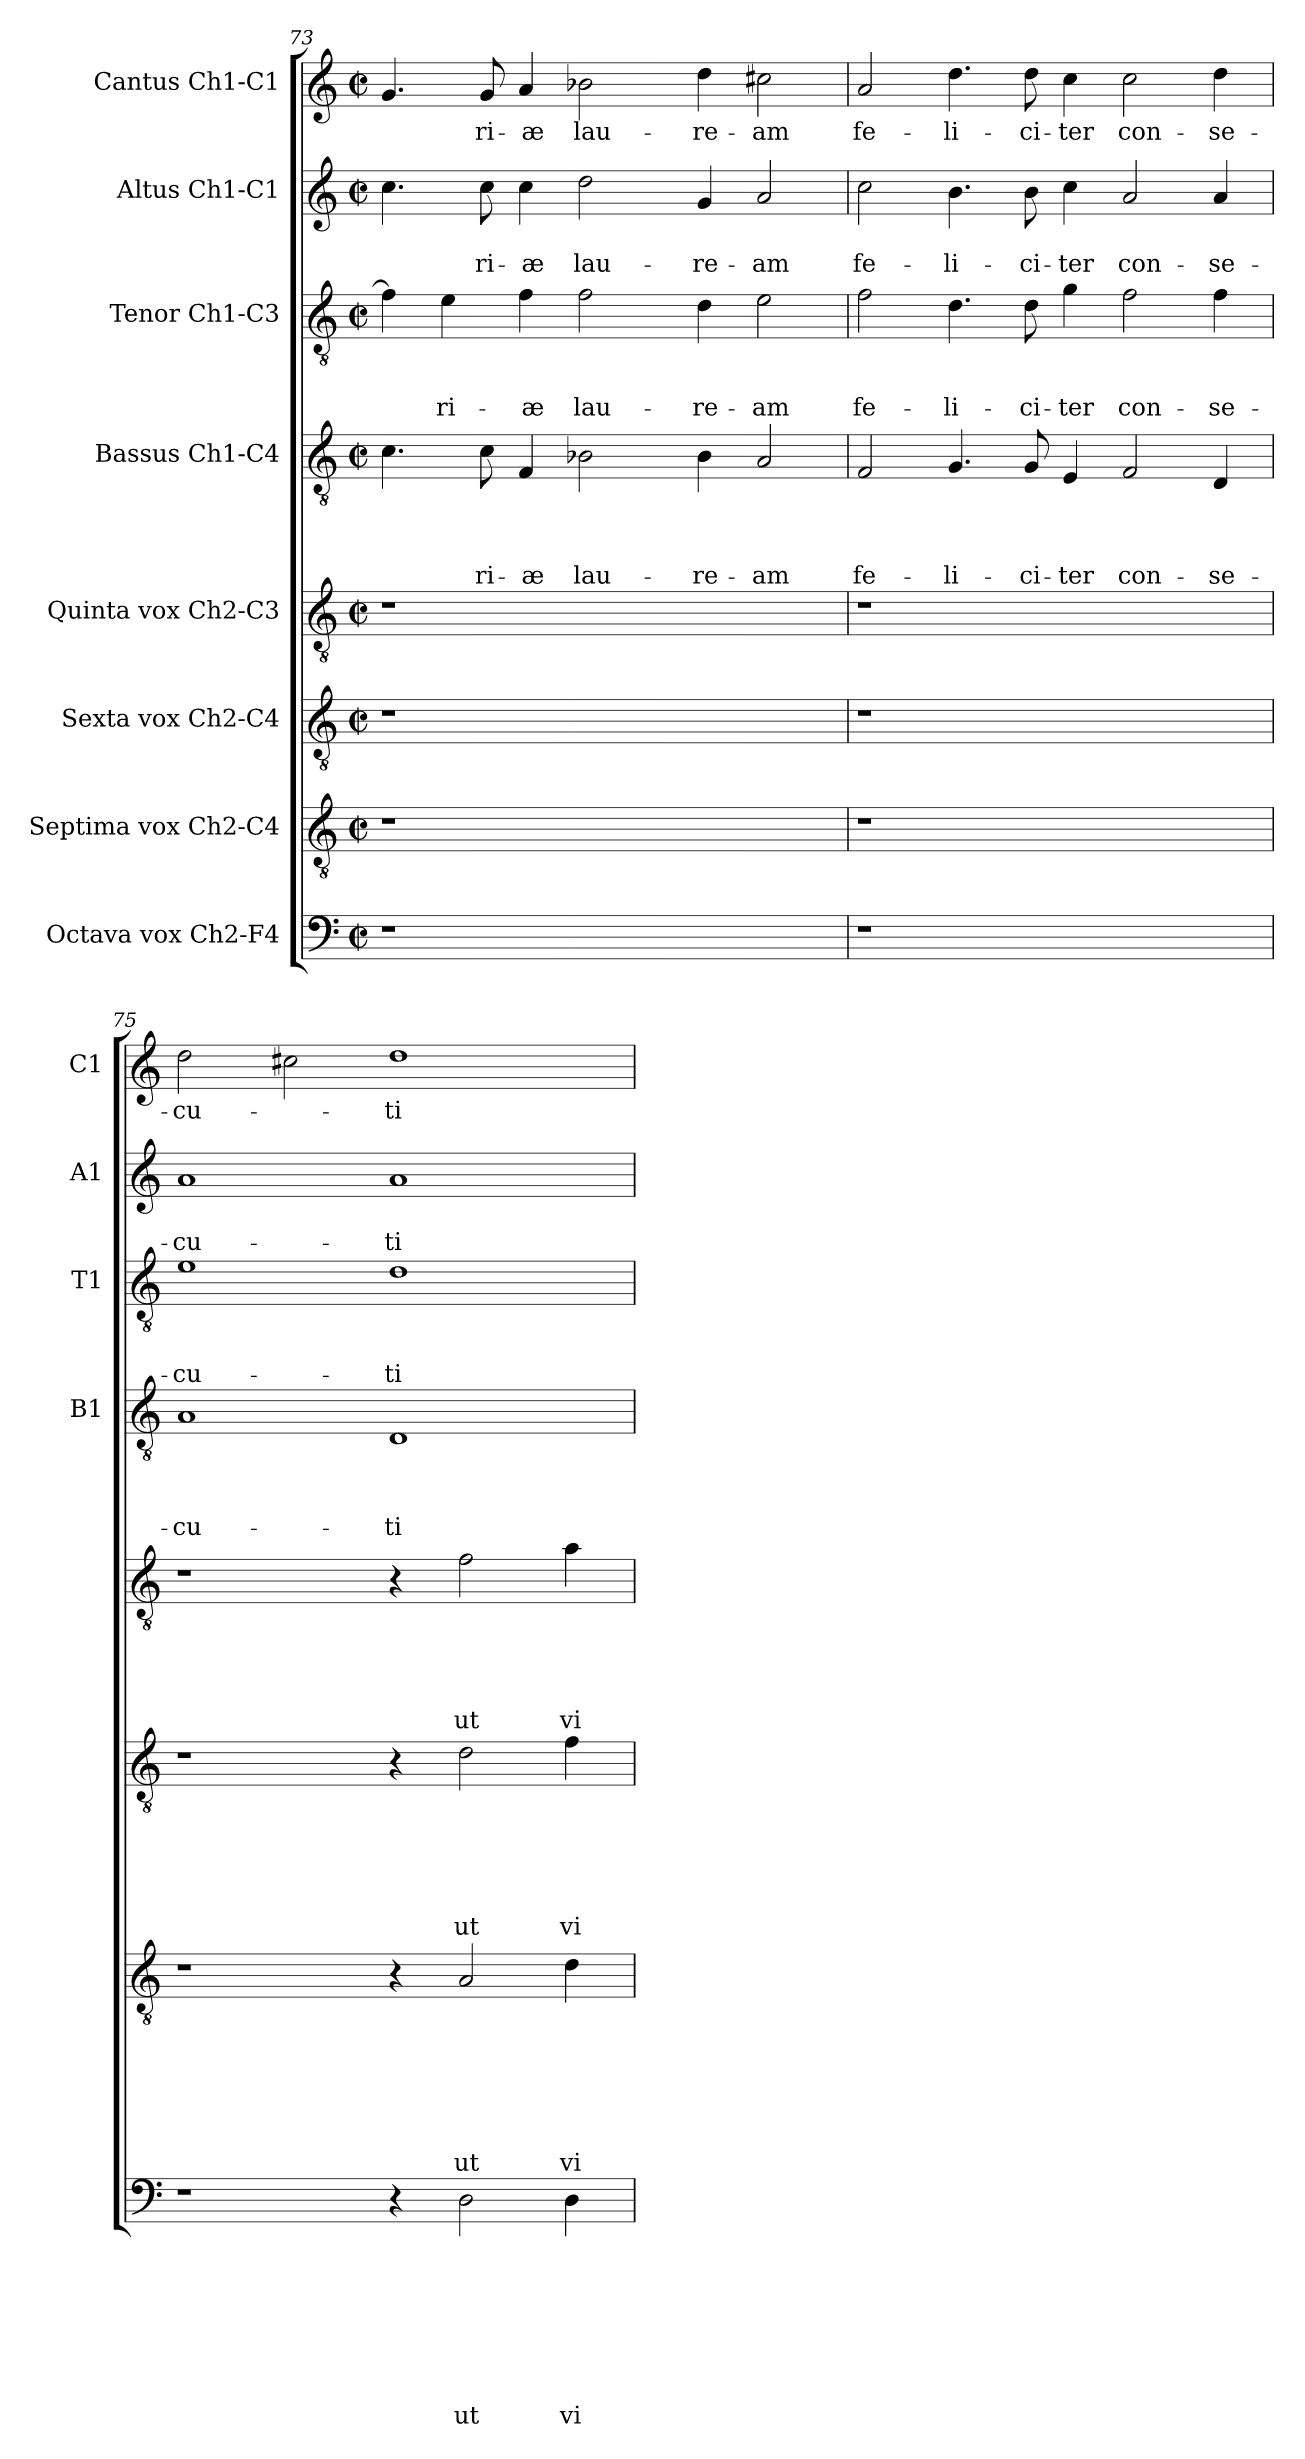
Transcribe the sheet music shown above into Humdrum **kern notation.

**kern	**text	**text	**text	**text	**text	**text	**text	**text	**kern	**text	**text	**text	**text	**text	**text	**text	**kern	**text	**text	**text	**text	**text	**text	**kern	**text	**text	**text	**text	**text	**kern	**text	**text	**text	**text	**kern	**text	**text	**text	**kern	**text	**text	**kern	**text
*part8	*part8	*part8	*part8	*part8	*part8	*part8	*part8	*part8	*part7	*part7	*part7	*part7	*part7	*part7	*part7	*part7	*part6	*part6	*part6	*part6	*part6	*part6	*part6	*part5	*part5	*part5	*part5	*part5	*part5	*part4	*part4	*part4	*part4	*part4	*part3	*part3	*part3	*part3	*part2	*part2	*part2	*part1	*part1
*staff8	*staff8	*staff8	*staff8	*staff8	*staff8	*staff8	*staff8	*staff8	*staff7	*staff7	*staff7	*staff7	*staff7	*staff7	*staff7	*staff7	*staff6	*staff6	*staff6	*staff6	*staff6	*staff6	*staff6	*staff5	*staff5	*staff5	*staff5	*staff5	*staff5	*staff4	*staff4	*staff4	*staff4	*staff4	*staff3	*staff3	*staff3	*staff3	*staff2	*staff2	*staff2	*staff1	*staff1
*I"Octava vox Ch2-F4	*	*	*	*	*	*	*	*	*I"Septima vox Ch2-C4	*	*	*	*	*	*	*	*I"Sexta vox Ch2-C4	*	*	*	*	*	*	*I"Quinta vox Ch2-C3	*	*	*	*	*	*I"Bassus Ch1-C4	*	*	*	*	*I"Tenor Ch1-C3	*	*	*	*I"Altus Ch1-C1	*	*	*I"Cantus Ch1-C1	*
*	*	*	*	*	*	*	*	*	*	*	*	*	*	*	*	*	*	*	*	*	*	*	*	*	*	*	*	*	*	*I'B1	*	*	*	*	*I'T1	*	*	*	*I'A1	*	*	*I'C1	*
*clefF4	*	*	*	*	*	*	*	*	*clefGv2	*	*	*	*	*	*	*	*clefGv2	*	*	*	*	*	*	*clefGv2	*	*	*	*	*	*clefGv2	*	*	*	*	*clefGv2	*	*	*	*clefG2	*	*	*clefG2	*
*k[]	*	*	*	*	*	*	*	*	*k[]	*	*	*	*	*	*	*	*k[]	*	*	*	*	*	*	*k[]	*	*	*	*	*	*k[]	*	*	*	*	*k[]	*	*	*	*k[]	*	*	*k[]	*
*C:	*	*	*	*	*	*	*	*	*C:	*	*	*	*	*	*	*	*C:	*	*	*	*	*	*	*C:	*	*	*	*	*	*C:	*	*	*	*	*C:	*	*	*	*C:	*	*	*C:	*
*M2/2	*	*	*	*	*	*	*	*	*M2/2	*	*	*	*	*	*	*	*M2/2	*	*	*	*	*	*	*M2/2	*	*	*	*	*	*M2/2	*	*	*	*	*M2/2	*	*	*	*M2/2	*	*	*M2/2	*
*met(c|)	*	*	*	*	*	*	*	*	*met(c|)	*	*	*	*	*	*	*	*met(c|)	*	*	*	*	*	*	*met(c|)	*	*	*	*	*	*met(c|)	*	*	*	*	*met(c|)	*	*	*	*met(c|)	*	*	*met(c|)	*
=73	=73	=73	=73	=73	=73	=73	=73	=73	=73	=73	=73	=73	=73	=73	=73	=73	=73	=73	=73	=73	=73	=73	=73	=73	=73	=73	=73	=73	=73	=73	=73	=73	=73	=73	=73	=73	=73	=73	=73	=73	=73	=73	=73
1r	.	.	.	.	.	.	.	.	1r	.	.	.	.	.	.	.	1r	.	.	.	.	.	.	1r	.	.	.	.	.	4.c\	.	.	.	.	4f\]	.	.	.	4.cc\	.	.	4.g/	.
!	!	!	!	!	!	!	!	!	!	!	!	!	!	!	!	!	!	!	!	!	!	!	!	!	!	!	!	!	!	!	!	!	!	!	!	!	!	!LO:LY:b	!	!	!	!	!
.	.	.	.	.	.	.	.	.	.	.	.	.	.	.	.	.	.	.	.	.	.	.	.	.	.	.	.	.	.	.	.	.	.	.	4e\	.	.	-ri-	.	.	.	.	.
!	!	!	!	!	!	!	!	!	!	!	!	!	!	!	!	!	!	!	!	!	!	!	!	!	!	!	!	!	!	!	!	!	!	!LO:LY:b	!	!	!	!	!	!	!LO:LY:b	!	!LO:LY:b
.	.	.	.	.	.	.	.	.	.	.	.	.	.	.	.	.	.	.	.	.	.	.	.	.	.	.	.	.	.	8c\	.	.	.	-ri-	.	.	.	.	8cc\	.	-ri-	8g/	-ri-
!	!	!	!	!	!	!	!	!	!	!	!	!	!	!	!	!	!	!	!	!	!	!	!	!	!	!	!	!	!	!	!	!	!	!LO:LY:b	!	!	!	!LO:LY:b	!	!	!LO:LY:b	!	!LO:LY:b
.	.	.	.	.	.	.	.	.	.	.	.	.	.	.	.	.	.	.	.	.	.	.	.	.	.	.	.	.	.	4F/	.	.	.	-æ	4f\	.	.	-æ	4cc\	.	-æ	4a/	-æ
!	!	!	!	!	!	!	!	!	!	!	!	!	!	!	!	!	!	!	!	!	!	!	!	!	!	!	!	!	!	!	!	!	!	!LO:LY:b	!	!	!	!LO:LY:b	!	!	!LO:LY:b	!	!LO:LY:b
.	.	.	.	.	.	.	.	.	.	.	.	.	.	.	.	.	.	.	.	.	.	.	.	.	.	.	.	.	.	2B-X\	.	.	.	lau-	2f\	.	.	lau-	2dd\	.	lau-	2b-X\	lau-
1ryy	.	.	.	.	.	.	.	.	1ryy	.	.	.	.	.	.	.	1ryy	.	.	.	.	.	.	1ryy	.	.	.	.	.	.	.	.	.	.	.	.	.	.	.	.	.	.	.
!	!	!	!	!	!	!	!	!	!	!	!	!	!	!	!	!	!	!	!	!	!	!	!	!	!	!	!	!	!	!	!	!	!	!LO:LY:b	!	!	!	!LO:LY:b	!	!	!LO:LY:b	!	!LO:LY:b
.	.	.	.	.	.	.	.	.	.	.	.	.	.	.	.	.	.	.	.	.	.	.	.	.	.	.	.	.	.	4B-\	.	.	.	-re-	4d\	.	.	-re-	4g/	.	-re-	4dd\	-re-
!	!	!	!	!	!	!	!	!	!	!	!	!	!	!	!	!	!	!	!	!	!	!	!	!	!	!	!	!	!	!	!	!	!	!LO:LY:b	!	!	!	!LO:LY:b	!	!	!LO:LY:b	!	!LO:LY:b
.	.	.	.	.	.	.	.	.	.	.	.	.	.	.	.	.	.	.	.	.	.	.	.	.	.	.	.	.	.	2A/	.	.	.	-am	2e\	.	.	-am	2a/	.	-am	2cc#X\	-am
=74	=74	=74	=74	=74	=74	=74	=74	=74	=74	=74	=74	=74	=74	=74	=74	=74	=74	=74	=74	=74	=74	=74	=74	=74	=74	=74	=74	=74	=74	=74	=74	=74	=74	=74	=74	=74	=74	=74	=74	=74	=74	=74	=74
!	!	!	!	!	!	!	!	!	!	!	!	!	!	!	!	!	!	!	!	!	!	!	!	!	!	!	!	!	!	!	!	!	!	!LO:LY:b	!	!	!	!LO:LY:b	!	!	!LO:LY:b	!	!LO:LY:b
1r	.	.	.	.	.	.	.	.	1r	.	.	.	.	.	.	.	1r	.	.	.	.	.	.	1r	.	.	.	.	.	2F/	.	.	.	fe-	2f\	.	.	fe-	2cc\	.	fe-	2a/	fe-
!	!	!	!	!	!	!	!	!	!	!	!	!	!	!	!	!	!	!	!	!	!	!	!	!	!	!	!	!	!	!	!	!	!	!LO:LY:b	!	!	!	!LO:LY:b	!	!	!LO:LY:b	!	!LO:LY:b
.	.	.	.	.	.	.	.	.	.	.	.	.	.	.	.	.	.	.	.	.	.	.	.	.	.	.	.	.	.	4.G/	.	.	.	-li-	4.d\	.	.	-li-	4.b\	.	-li-	4.dd\	-li-
!	!	!	!	!	!	!	!	!	!	!	!	!	!	!	!	!	!	!	!	!	!	!	!	!	!	!	!	!	!	!	!	!	!	!LO:LY:b	!	!	!	!LO:LY:b	!	!	!LO:LY:b	!	!LO:LY:b
.	.	.	.	.	.	.	.	.	.	.	.	.	.	.	.	.	.	.	.	.	.	.	.	.	.	.	.	.	.	8G/	.	.	.	-ci-	8d\	.	.	-ci-	8b\	.	-ci-	8dd\	-ci-
!	!	!	!	!	!	!	!	!	!	!	!	!	!	!	!	!	!	!	!	!	!	!	!	!	!	!	!	!	!	!	!	!	!	!LO:LY:b	!	!	!	!LO:LY:b	!	!	!LO:LY:b	!	!LO:LY:b
1ryy	.	.	.	.	.	.	.	.	1ryy	.	.	.	.	.	.	.	1ryy	.	.	.	.	.	.	1ryy	.	.	.	.	.	4E/	.	.	.	-ter	4g\	.	.	-ter	4cc\	.	-ter	4cc\	-ter
!	!	!	!	!	!	!	!	!	!	!	!	!	!	!	!	!	!	!	!	!	!	!	!	!	!	!	!	!	!	!	!	!	!	!LO:LY:b	!	!	!	!LO:LY:b	!	!	!LO:LY:b	!	!LO:LY:b
.	.	.	.	.	.	.	.	.	.	.	.	.	.	.	.	.	.	.	.	.	.	.	.	.	.	.	.	.	.	2F/	.	.	.	con-	2f\	.	.	con-	2a/	.	con-	2cc\	con-
!	!	!	!	!	!	!	!	!	!	!	!	!	!	!	!	!	!	!	!	!	!	!	!	!	!	!	!	!	!	!	!	!	!	!LO:LY:b	!	!	!	!LO:LY:b	!	!	!LO:LY:b	!	!LO:LY:b
.	.	.	.	.	.	.	.	.	.	.	.	.	.	.	.	.	.	.	.	.	.	.	.	.	.	.	.	.	.	4D/	.	.	.	-se-	4f\	.	.	-se-	4a/	.	-se-	4dd\	-se-
=75	=75	=75	=75	=75	=75	=75	=75	=75	=75	=75	=75	=75	=75	=75	=75	=75	=75	=75	=75	=75	=75	=75	=75	=75	=75	=75	=75	=75	=75	=75	=75	=75	=75	=75	=75	=75	=75	=75	=75	=75	=75	=75	=75
!	!	!	!	!	!	!	!	!	!	!	!	!	!	!	!	!	!	!	!	!	!	!	!	!	!	!	!	!	!	!	!	!	!	!LO:LY:b	!	!	!	!LO:LY:b	!	!	!LO:LY:b	!	!LO:LY:b
1r	.	.	.	.	.	.	.	.	1r	.	.	.	.	.	.	.	1r	.	.	.	.	.	.	1r	.	.	.	.	.	1A	.	.	.	-cu-	1e	.	.	-cu-	1a	.	-cu-	2dd\	-cu-
.	.	.	.	.	.	.	.	.	.	.	.	.	.	.	.	.	.	.	.	.	.	.	.	.	.	.	.	.	.	.	.	.	.	.	.	.	.	.	.	.	.	2cc#X\	.
!	!	!	!	!	!	!	!	!	!	!	!	!	!	!	!	!	!	!	!	!	!	!	!	!	!	!	!	!	!	!	!	!	!	!LO:LY:b	!	!	!	!LO:LY:b	!	!	!LO:LY:b	!	!LO:LY:b
4r	.	.	.	.	.	.	.	.	4r	.	.	.	.	.	.	.	4r	.	.	.	.	.	.	4r	.	.	.	.	.	1D	.	.	.	-ti	1d	.	.	-ti	1a	.	-ti	1dd	-ti
!	!	!	!	!	!	!	!	!LO:LY:b	!	!	!	!	!	!	!	!LO:LY:b	!	!	!	!	!	!	!LO:LY:b	!	!	!	!	!	!LO:LY:b	!	!	!	!	!	!	!	!	!	!	!	!	!	!
2D\	.	.	.	.	.	.	.	ut	2A/	.	.	.	.	.	.	ut	2d\	.	.	.	.	.	ut	2f\	.	.	.	.	ut	.	.	.	.	.	.	.	.	.	.	.	.	.	.
!	!	!	!	!	!	!	!	!LO:LY:b	!	!	!	!	!	!	!	!LO:LY:b	!	!	!	!	!	!	!LO:LY:b	!	!	!	!	!	!LO:LY:b	!	!	!	!	!	!	!	!	!	!	!	!	!	!
4D\	.	.	.	.	.	.	.	vi-	4d\	.	.	.	.	.	.	vi-	4f\	.	.	.	.	.	vi-	4a\	.	.	.	.	vi-	.	.	.	.	.	.	.	.	.	.	.	.	.	.
=	=	=	=	=	=	=	=	=	=	=	=	=	=	=	=	=	=	=	=	=	=	=	=	=	=	=	=	=	=	=	=	=	=	=	=	=	=	=	=	=	=	=	=
*-	*-	*-	*-	*-	*-	*-	*-	*-	*-	*-	*-	*-	*-	*-	*-	*-	*-	*-	*-	*-	*-	*-	*-	*-	*-	*-	*-	*-	*-	*-	*-	*-	*-	*-	*-	*-	*-	*-	*-	*-	*-	*-	*-
